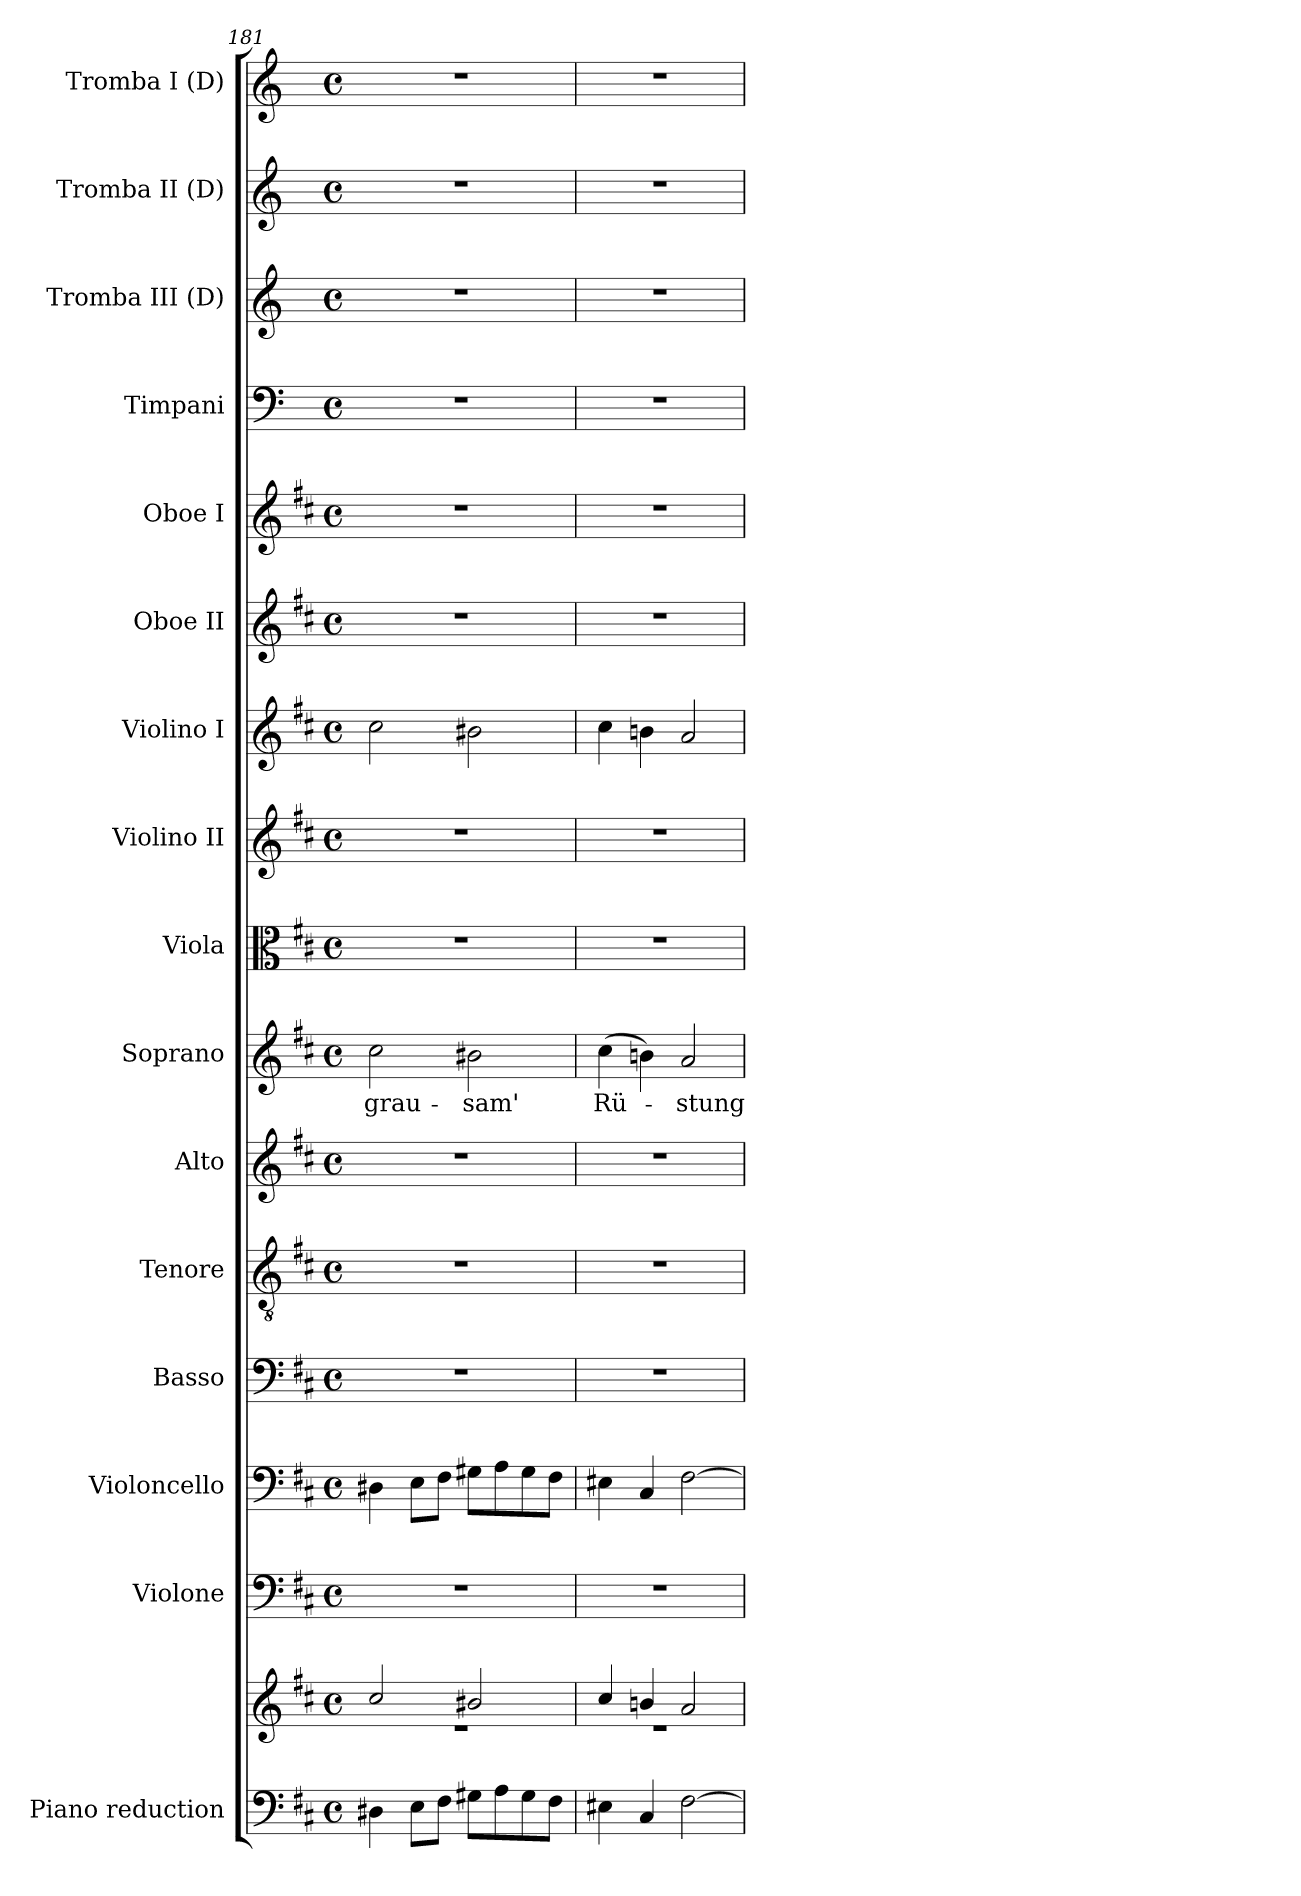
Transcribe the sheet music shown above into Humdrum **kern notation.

**kern	**kern	**kern	**kern	**kern	**kern	**kern	**kern	**text	**kern	**kern	**kern	**kern	**kern	**kern	**kern	**kern	**kern
*part16	*part16	*part15	*part14	*part13	*part12	*part11	*part10	*part10	*part9	*part8	*part7	*part6	*part5	*part4	*part3	*part2	*part1
*staff17	*staff16	*staff15	*staff14	*staff13	*staff12	*staff11	*staff10	*staff10	*staff9	*staff8	*staff7	*staff6	*staff5	*staff4	*staff3	*staff2	*staff1
*I"Piano reduction	*	*I"Violone	*I"Violoncello	*I"Basso	*I"Tenore	*I"Alto	*I"Soprano	*	*I"Viola	*I"Violino II	*I"Violino I	*I"Oboe II	*I"Oboe I	*I"Timpani	*I"Tromba III (D)	*I"Tromba II (D)	*I"Tromba I (D)
*I'Pno	*	*	*	*	*	*	*	*	*	*	*	*I'Ob	*I'Ob	*I'Timp	*	*	*
*clefF4	*clefG2	*clefF4	*clefF4	*clefF4	*clefGv2	*clefG2	*clefG2	*	*clefC3	*clefG2	*clefG2	*clefG2	*clefG2	*clefF4	*clefG2	*clefG2	*clefG2
*	*	*ITrd7c12	*	*	*	*	*	*	*	*	*	*	*	*	*ITrd-1c-2	*ITrd-1c-2	*ITrd-1c-2
*k[f#c#]	*k[f#c#]	*k[f#c#]	*k[f#c#]	*k[f#c#]	*k[f#c#]	*k[f#c#]	*k[f#c#]	*	*k[f#c#]	*k[f#c#]	*k[f#c#]	*k[f#c#]	*k[f#c#]	*k[]	*k[f#c#]	*k[f#c#]	*k[f#c#]
*M4/4	*M4/4	*M4/4	*M4/4	*M4/4	*M4/4	*M4/4	*M4/4	*	*M4/4	*M4/4	*M4/4	*M4/4	*M4/4	*M4/4	*M4/4	*M4/4	*M4/4
*met(c)	*met(c)	*met(c)	*met(c)	*met(c)	*met(c)	*met(c)	*met(c)	*	*met(c)	*met(c)	*met(c)	*met(c)	*met(c)	*met(c)	*met(c)	*met(c)	*met(c)
=181	=181	=181	=181	=181	=181	=181	=181	=181	=181	=181	=181	=181	=181	=181	=181	=181	=181
*	*^	*	*	*	*	*	*	*	*	*	*	*	*	*	*	*	*
!	!	!	!	!	!	!	!	!	!LO:LY:b	!	!	!	!	!	!	!	!	!
4D#X\	2cc#/	1r	1r	4D#X\	1r	1r	1r	2cc#\	grau-	1r	1r	2cc#\	1r	1r	1r	1r	1r	1r
8E\L	.	.	.	8E\L	.	.	.	.	.	.	.	.	.	.	.	.	.	.
8F#\J	.	.	.	8F#\J	.	.	.	.	.	.	.	.	.	.	.	.	.	.
!	!	!	!	!	!	!	!	!	!LO:LY:b	!	!	!	!	!	!	!	!	!
8G#X\L	2b#X/	.	.	8G#X\L	.	.	.	2b#X\	sam'	.	.	2b#X\	.	.	.	.	.	.
8A\	.	.	.	8A\	.	.	.	.	.	.	.	.	.	.	.	.	.	.
8G#\	.	.	.	8G#\	.	.	.	.	.	.	.	.	.	.	.	.	.	.
8F#\J	.	.	.	8F#\J	.	.	.	.	.	.	.	.	.	.	.	.	.	.
=182	=182	=182	=182	=182	=182	=182	=182	=182	=182	=182	=182	=182	=182	=182	=182	=182	=182	=182
!	!	!	!	!	!	!	!	!	!LO:LY:b	!	!	!	!	!	!	!	!	!
4E#X\	4cc#/	1r	1r	4E#X\	1r	1r	1r	(4cc#\	Rü-	1r	1r	4cc#\	1r	1r	1r	1r	1r	1r
4C#/	4bn/	.	.	4C#/	.	.	.	4bn\)	.	.	.	4bn\	.	.	.	.	.	.
!	!	!	!	!	!	!	!	!	!LO:LY:b	!	!	!	!	!	!	!	!	!
[2F#\	2a/	.	.	[2F#\	.	.	.	2a/	-stung	.	.	2a/	.	.	.	.	.	.
*	*v	*v	*	*	*	*	*	*	*	*	*	*	*	*	*	*	*	*
=	=	=	=	=	=	=	=	=	=	=	=	=	=	=	=	=	=
*-	*-	*-	*-	*-	*-	*-	*-	*-	*-	*-	*-	*-	*-	*-	*-	*-	*-
